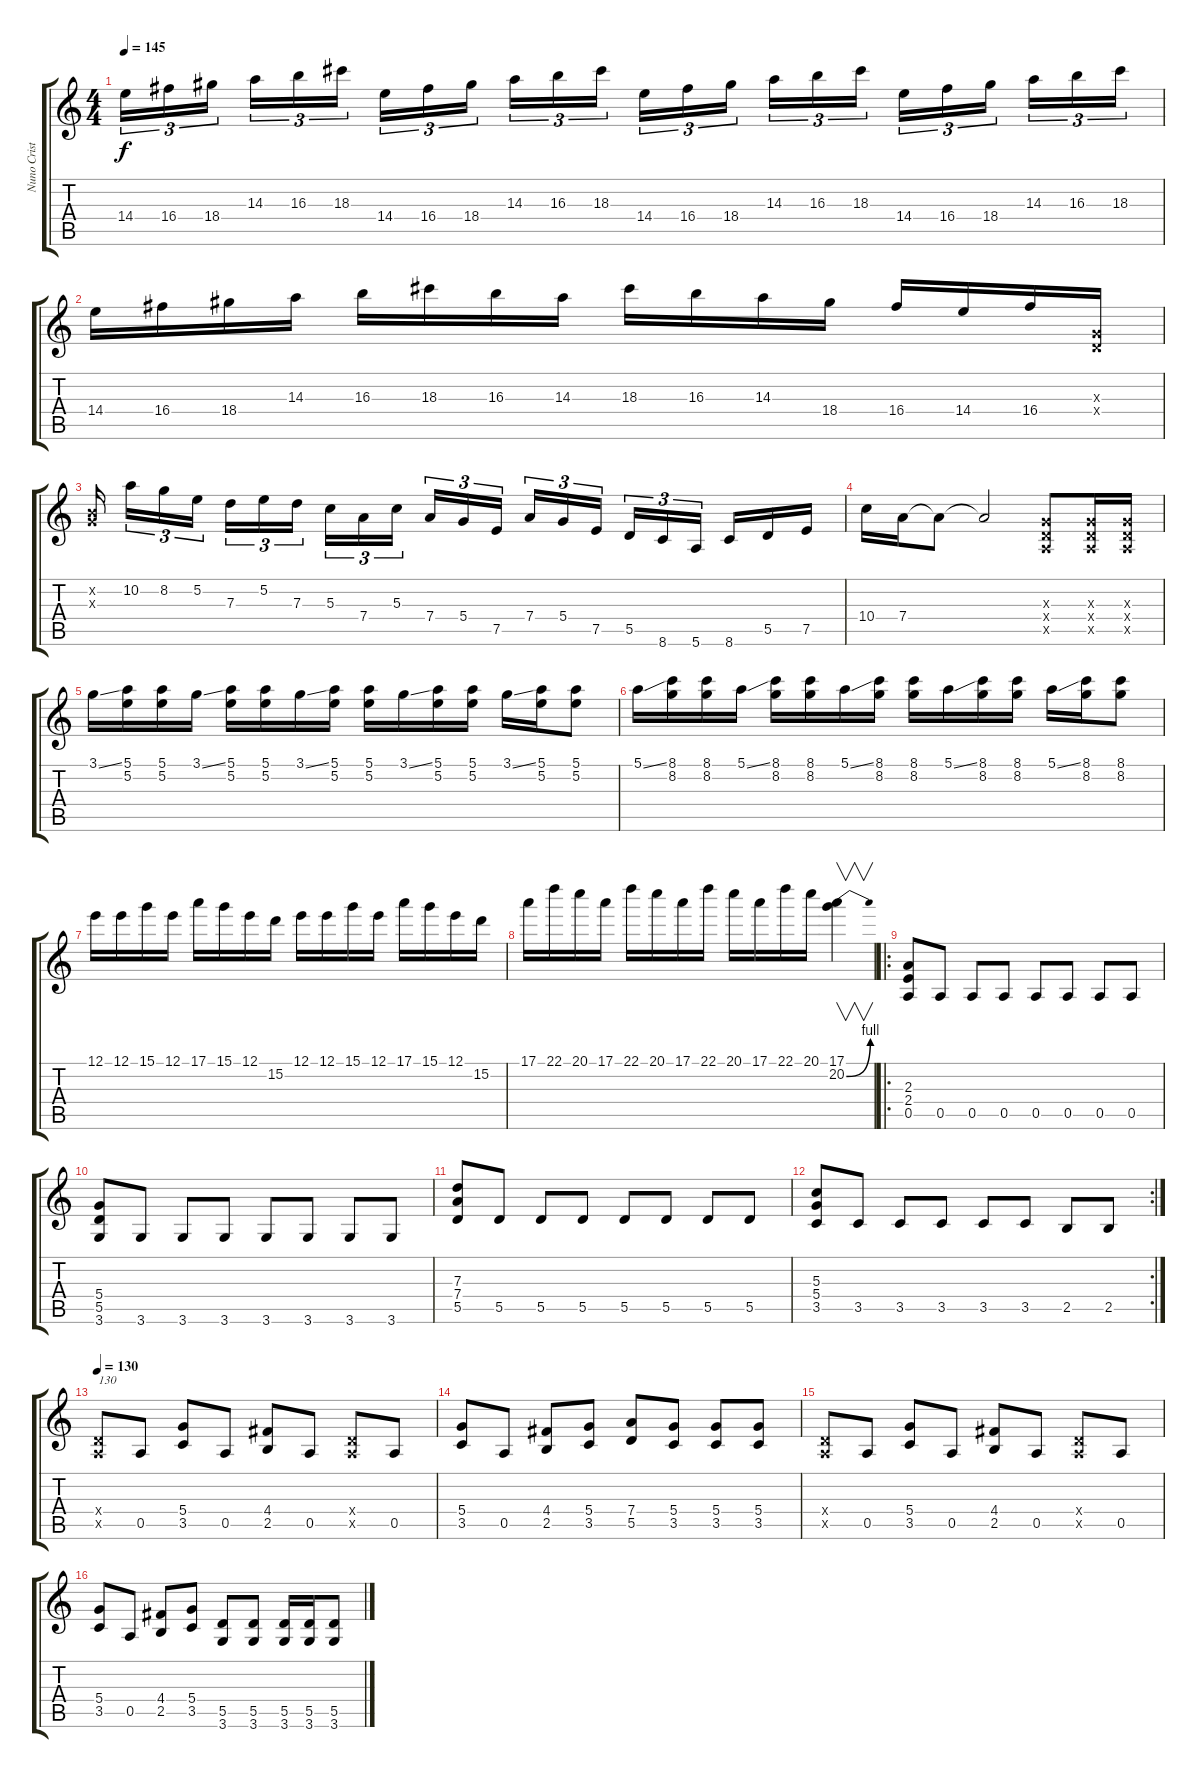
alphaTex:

\track ("Nuno Cristóvão" "Nuno Crist") {instrument overdrivenguitar}
\staff {score tabs}
\tuning (E4 B3 G3 D3 A2 E2) {hide}
\ts (4 4)
\tempo 145
\clef g2
\ks c
14.4.16{tu (3 2) dy f} 16.4.16{tu (3 2)} 18.4.16{tu (3 2)} 14.3.16{tu (3 2)} 16.3.16{tu (3 2)} 18.3.16{tu (3 2)} 14.4.16{tu (3 2)} 16.4.16{tu (3 2)} 18.4.16{tu (3 2)} 14.3.16{tu (3 2)} 16.3.16{tu (3 2)} 18.3.16{tu (3 2)} 14.4.16{tu (3 2)} 16.4.16{tu (3 2)} 18.4.16{tu (3 2)} 14.3.16{tu (3 2)} 16.3.16{tu (3 2)} 18.3.16{tu (3 2)} 14.4.16{tu (3 2)} 16.4.16{tu (3 2)} 18.4.16{tu (3 2)} 14.3.16{tu (3 2)} 16.3.16{tu (3 2)} 18.3.16{tu (3 2)} |
14.4.16 16.4.16 18.4.16 14.3.16 16.3.16 18.3.16 16.3.16 14.3.16 18.3.16 16.3.16 14.3.16 18.4.16 16.4.16 14.4.16 16.4.16 (0.3{x} 0.4{x}).16 |
(0.2{x} 0.3{x}).16 10.2.16{tu (3 2)} 8.2.16{tu (3 2)} 5.2.16{tu (3 2)} 7.3.16{tu (3 2)} 5.2.16{tu (3 2)} 7.3.16{tu (3 2)} 5.3.16{tu (3 2)} 7.4.16{tu (3 2)} 5.3.16{tu (3 2)} 7.4.16{tu (3 2)} 5.4.16{tu (3 2)} 7.5.16{tu (3 2)} 7.4.16{tu (3 2)} 5.4.16{tu (3 2)} 7.5.16{tu (3 2)} 5.5.16{tu (3 2)} 8.6.16{tu (3 2)} 5.6.16{tu (3 2)} 8.6.16 5.5.16 7.5.16 |
10.4.16 7.4.16 7.4{t}.8 7.4{t}.2 (0.3{x} 0.4{x} 0.5{x}).8 (0.3{x} 0.4{x} 0.5{x}).16 (0.3{x} 0.4{x} 0.5{x}).16 |
3.1{ss}.16 (5.1 5.2).16 (5.1 5.2).16 3.1{ss}.16 (5.1 5.2).16 (5.1 5.2).16 3.1{ss}.16 (5.1 5.2).16 (5.1 5.2).16 3.1{ss}.16 (5.1 5.2).16 (5.1 5.2).16 3.1{ss}.16 (5.1 5.2).16 (5.1 5.2).8 |
5.1{ss}.16 (8.1 8.2).16 (8.1 8.2).16 5.1{ss}.16 (8.1 8.2).16 (8.1 8.2).16 5.1{ss}.16 (8.1 8.2).16 (8.1 8.2).16 5.1{ss}.16 (8.1 8.2).16 (8.1 8.2).16 5.1{ss}.16 (8.1 8.2).16 (8.1 8.2).8 |
12.1.16 12.1.16 15.1.16 12.1.16 17.1.16 15.1.16 12.1.16 15.2.16 12.1.16 12.1.16 15.1.16 12.1.16 17.1.16 15.1.16 12.1.16 15.2.16 |
17.1.16 22.1.16 20.1.16 17.1.16 22.1.16 20.1.16 17.1.16 22.1.16 20.1.16 17.1.16 22.1.16 20.1.16 (17.1 20.2{be (bend 0 0 60 4)}).4{v} |
\ro
(2.3 2.4 0.5).8 0.5.8 0.5.8 0.5.8 0.5.8 0.5.8 0.5.8 0.5.8 |
(5.4 5.5 3.6).8 3.6.8 3.6.8 3.6.8 3.6.8 3.6.8 3.6.8 3.6.8 |
(7.3 7.4 5.5).8 5.5.8 5.5.8 5.5.8 5.5.8 5.5.8 5.5.8 5.5.8 |
\rc 2
(5.3 5.4 3.5).8 3.5.8 3.5.8 3.5.8 3.5.8 3.5.8 2.5.8 2.5.8 |
\tempo 130
(0.4{x} 0.5{x}).8{txt "130"} 0.5.8 (5.4 3.5).8 0.5.8 (4.4 2.5).8 0.5.8 (0.4{x} 0.5{x}).8 0.5.8 |
(5.4 3.5).8 0.5.8 (4.4 2.5).8 (5.4 3.5).8 (7.4 5.5).8 (5.4 3.5).8 (5.4 3.5).8 (5.4 3.5).8 |
(0.4{x} 0.5{x}).8 0.5.8 (5.4 3.5).8 0.5.8 (4.4 2.5).8 0.5.8 (0.4{x} 0.5{x}).8 0.5.8 |
(5.4 3.5).8 0.5.8 (4.4 2.5).8 (5.4 3.5).8 (5.5 3.6).8 (5.5 3.6).8 (5.5 3.6).16 (5.5 3.6).16 (5.5 3.6).8
